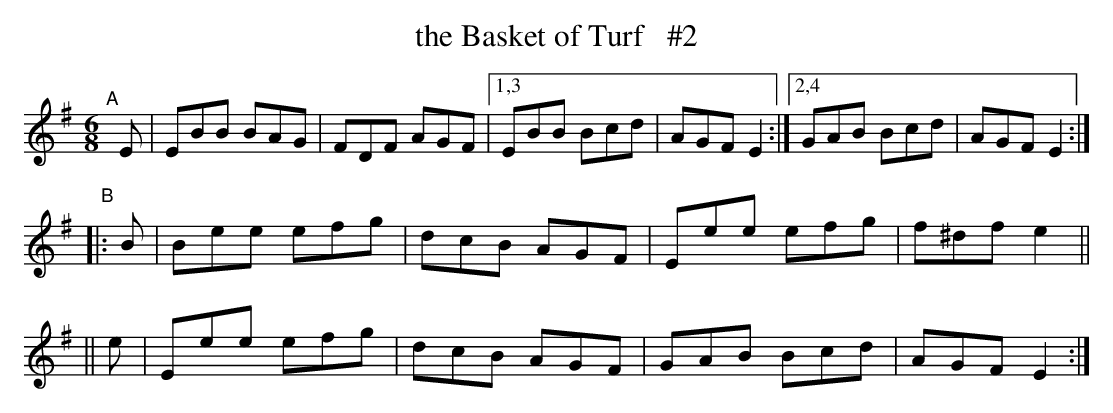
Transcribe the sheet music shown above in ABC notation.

X:1
T: the Basket of Turf   #2
M: 6/8
L: 1/8
K: Em
"^A"\
[|]E | EBB BAG | FDF AGF |[1,3 EBB Bcd | AGF E2 \
                        :|[2,4 GAB Bcd | AGF E2 :|
"^B"\
|: B | Bee efg | dcB AGF | Eee efg | f^df e2 ||
|| e | Eee efg | dcB AGF | GAB Bcd | AGF E2 :|
